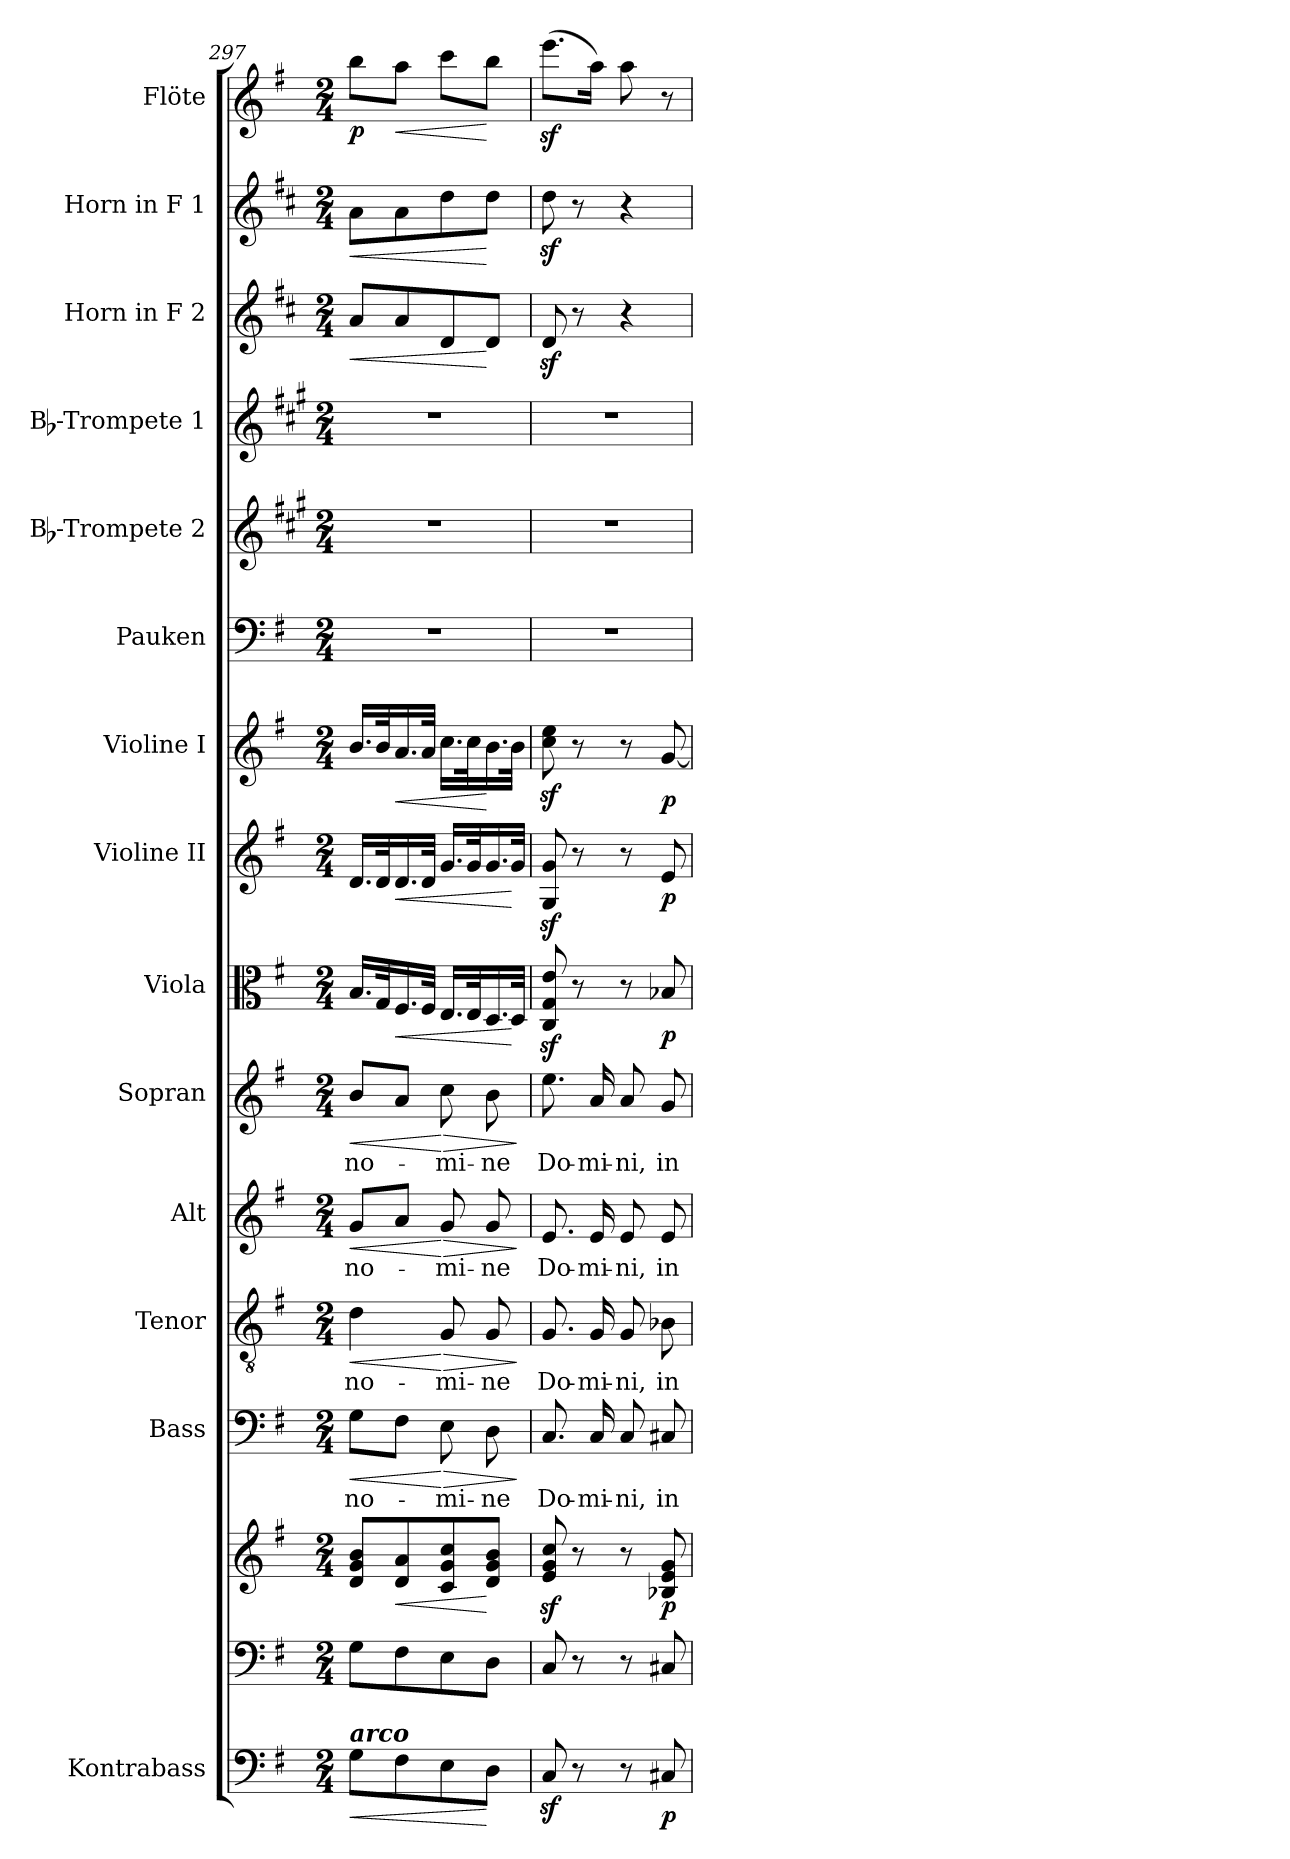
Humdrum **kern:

**kern	**dynam	**kern	**kern	**dynam	**kern	**text	**dynam	**kern	**text	**dynam	**kern	**text	**dynam	**kern	**text	**dynam	**kern	**dynam	**kern	**dynam	**kern	**dynam	**kern	**kern	**kern	**kern	**dynam	**kern	**dynam	**kern	**dynam
*part15	*part15	*part14	*part14	*part14	*part13	*part13	*part13	*part12	*part12	*part12	*part11	*part11	*part11	*part10	*part10	*part10	*part9	*part9	*part8	*part8	*part7	*part7	*part6	*part5	*part4	*part3	*part3	*part2	*part2	*part1	*part1
*staff16	*staff16	*staff15	*staff14	*staff14/15	*staff13	*staff13	*staff13	*staff12	*staff12	*staff12	*staff11	*staff11	*staff11	*staff10	*staff10	*staff10	*staff9	*staff9	*staff8	*staff8	*staff7	*staff7	*staff6	*staff5	*staff4	*staff3	*staff3	*staff2	*staff2	*staff1	*staff1
*I"Kontrabass	*	*	*	*	*I"Bass	*	*	*I"Tenor	*	*	*I"Alt	*	*	*I"Sopran	*	*	*I"Viola	*	*I"Violine II	*	*I"Violine I	*	*I"Pauken	*I"Bb-Trompete 2	*I"Bb-Trompete 1	*I"Horn in F 2	*	*I"Horn in F 1	*	*I"Flöte	*
*I'Kb.	*	*	*	*	*I'B.	*	*	*I'T.	*	*	*I'A.	*	*	*I'S.	*	*	*I'Vla.	*	*I'Vl. II	*	*I'Vl. I	*	*I'Pk.	*I'Bb Trp. 2	*I'Bb Trp. 1	*	*	*	*	*I'Fl.	*
*clefF4	*	*clefF4	*clefG2	*	*clefF4	*	*	*clefGv2	*	*	*clefG2	*	*	*clefG2	*	*	*clefC3	*	*clefG2	*	*clefG2	*	*clefF4	*clefG2	*clefG2	*clefG2	*	*clefG2	*	*clefG2	*
*ITrd7c12	*	*	*	*	*	*	*	*	*	*	*	*	*	*	*	*	*	*	*	*	*	*	*	*ITrd1c2	*ITrd1c2	*ITrd4c7	*	*ITrd4c7	*	*	*
*k[f#]	*	*k[f#]	*k[f#]	*	*k[f#]	*	*	*k[f#]	*	*	*k[f#]	*	*	*k[f#]	*	*	*k[f#]	*	*k[f#]	*	*k[f#]	*	*k[f#]	*k[f#]	*k[f#]	*k[f#]	*	*k[f#]	*	*k[f#]	*
*G:	*	*G:	*G:	*	*G:	*	*	*G:	*	*	*G:	*	*	*G:	*	*	*G:	*	*G:	*	*G:	*	*G:	*G:	*G:	*G:	*	*G:	*	*G:	*
*M2/4	*	*M2/4	*M2/4	*	*M2/4	*	*	*M2/4	*	*	*M2/4	*	*	*M2/4	*	*	*M2/4	*	*M2/4	*	*M2/4	*	*M2/4	*M2/4	*M2/4	*M2/4	*	*M2/4	*	*M2/4	*
=297	=297	=297	=297	=297	=297	=297	=297	=297	=297	=297	=297	=297	=297	=297	=297	=297	=297	=297	=297	=297	=297	=297	=297	=297	=297	=297	=297	=297	=297	=297	=297
!LO:TX:a:Bi:t=arco	!	!	!	!	!	!	!	!	!	!	!	!	!	!	!	!	!	!	!	!	!	!	!	!	!	!	!	!	!	!	!
!	!LO:HP:b	!	!	!	!	!LO:LY:b	!LO:HP:b	!	!LO:LY:b	!LO:HP:b	!	!LO:LY:b	!LO:HP:b	!	!LO:LY:b	!LO:HP:b	!	!	!	!	!	!	!	!	!	!	!LO:HP:b	!	!LO:HP:b	!	!LO:DY:b
8GG\L	<	8G\L	8d/ 8g/ 8b/L	.	8G\L	no-	<	4d\	no-	<	8g/L	no-	<	8b/L	no-	<	16.B/LL	.	16.d/LL	.	16.b/LL	.	2r	2r	2r	8d/L	<	8d\L	<	8bb\L	p
.	.	.	.	.	.	.	.	.	.	.	.	.	.	.	.	.	32G/k	.	32d/k	.	32b/k	.	.	.	.	.	.	.	.	.	.
!	!	!	!	!LO:HP:b	!	!	!	!	!	!	!	!	!	!	!	!	!	!LO:HP:b	!	!LO:HP:b	!	!LO:HP:b	!	!	!	!	!	!	!	!	!LO:HP:b
8FF#\	.	8F#\	8d/ 8a/	<	8F#\J	.	.	.	.	.	8a/J	.	.	8a/J	.	.	16.F#/	<	16.d/	<	16.a/	<	.	.	.	8d/	.	8d\	.	8aa\J	<
.	.	.	.	.	.	.	.	.	.	.	.	.	.	.	.	.	32F#/JJk	.	32d/JJk	.	32a/JJk	.	.	.	.	.	.	.	.	.	.
!	!	!	!	!	!	!LO:LY:b	!LO:HP:n=1:b	!	!LO:LY:b	!LO:HP:n=1:b	!	!LO:LY:b	!LO:HP:n=1:b	!	!LO:LY:b	!LO:HP:n=1:b	!	!	!	!	!	!	!	!	!	!	!	!	!	!	!
8EE\	.	8E\	8c/ 8g/ 8cc/	.	8E\	-mi-	[ >	8G/	-mi-	[ >	8g/	-mi-	[ >	8cc\	-mi-	[ >	16.E/LL	.	16.g/LL	.	16.cc\LL	.	.	.	.	8G/	.	8g\	.	8ccc\L	.
.	.	.	.	.	.	.	.	.	.	.	.	.	.	.	.	.	32E/k	.	32g/k	.	32cc\k	.	.	.	.	.	.	.	.	.	.
!	!	!	!	!	!	!LO:LY:b	!	!	!LO:LY:b	!	!	!LO:LY:b	!	!	!LO:LY:b	!	!	!	!	!	!	!	!	!	!	!	!	!	!	!	!
8DD\J	[	8D\J	8d/ 8g/ 8b/J	[	8D\	-ne	.	8G/	-ne	.	8g/	-ne	.	8b\	-ne	.	16.D/	.	16.g/	.	16.b\	[	.	.	.	8G/J	[	8g\J	[	8bb\J	[
.	.	.	.	.	.	.	.	.	.	.	.	.	.	.	.	.	32D/JJk	[	32g/JJk	[	32b\JJk	.	.	.	.	.	.	.	.	.	.
.	.	.	.	.	.	.	]	.	.	]	.	.	]	.	.	]	.	.	.	.	.	.	.	.	.	.	.	.	.	.	.
=298	=298	=298	=298	=298	=298	=298	=298	=298	=298	=298	=298	=298	=298	=298	=298	=298	=298	=298	=298	=298	=298	=298	=298	=298	=298	=298	=298	=298	=298	=298	=298
!	!	!	!	!	!	!LO:LY:b	!	!	!LO:LY:b	!	!	!LO:LY:b	!	!	!LO:LY:b	!	!	!	!	!	!	!	!	!	!	!	!	!	!	!	!
8CCz</	.	8C/	8e/z< 8g/z< 8cc/z<	.	8.C/	Do-	.	8.G/	Do-	.	8.e/	Do-	.	8.ee\	Do-	.	8C/z< 8G/z< 8e/z<	.	8G/z< 8g/z<	.	8cc\z< 8ee\z<	.	2r	2r	2r	8Gz</	.	8gz<\	.	(>8.eeez<\L	.
8r	.	8r	8r	.	.	.	.	.	.	.	.	.	.	.	.	.	8r	.	8r	.	8r	.	.	.	.	8r	.	8r	.	.	.
!	!	!	!	!	!	!LO:LY:b	!	!	!LO:LY:b	!	!	!LO:LY:b	!	!	!LO:LY:b	!	!	!	!	!	!	!	!	!	!	!	!	!	!	!	!
.	.	.	.	.	16C/	-mi-	.	16G/	-mi-	.	16e/	-mi-	.	16a/	-mi-	.	.	.	.	.	.	.	.	.	.	.	.	.	.	16aa\Jk)	.
!	!	!	!	!	!	!LO:LY:b	!	!	!LO:LY:b	!	!	!LO:LY:b	!	!	!LO:LY:b	!	!	!	!	!	!	!	!	!	!	!	!	!	!	!	!
8r	.	8r	8r	.	8C/	-ni,	.	8G/	-ni,	.	8e/	-ni,	.	8a/	-ni,	.	8r	.	8r	.	8r	.	.	.	.	4r	.	4r	.	8aa\	.
!	!LO:DY:b	!	!	!LO:DY:b	!	!LO:LY:b	!	!	!LO:LY:b	!	!	!LO:LY:b	!	!	!LO:LY:b	!	!	!LO:DY:b	!	!LO:DY:b	!	!LO:DY:b	!	!	!	!	!	!	!	!	!
8CC#X/	p	8C#X/	8B-X/ 8e/ 8g/	p	8C#X/	in	.	8B-X\	in	.	8e/	in	.	8g/	in	.	8B-X/	p	8e/	p	[8g/	p	.	.	.	.	.	.	.	8r	.
=	=	=	=	=	=	=	=	=	=	=	=	=	=	=	=	=	=	=	=	=	=	=	=	=	=	=	=	=	=	=	=
*-	*-	*-	*-	*-	*-	*-	*-	*-	*-	*-	*-	*-	*-	*-	*-	*-	*-	*-	*-	*-	*-	*-	*-	*-	*-	*-	*-	*-	*-	*-	*-
